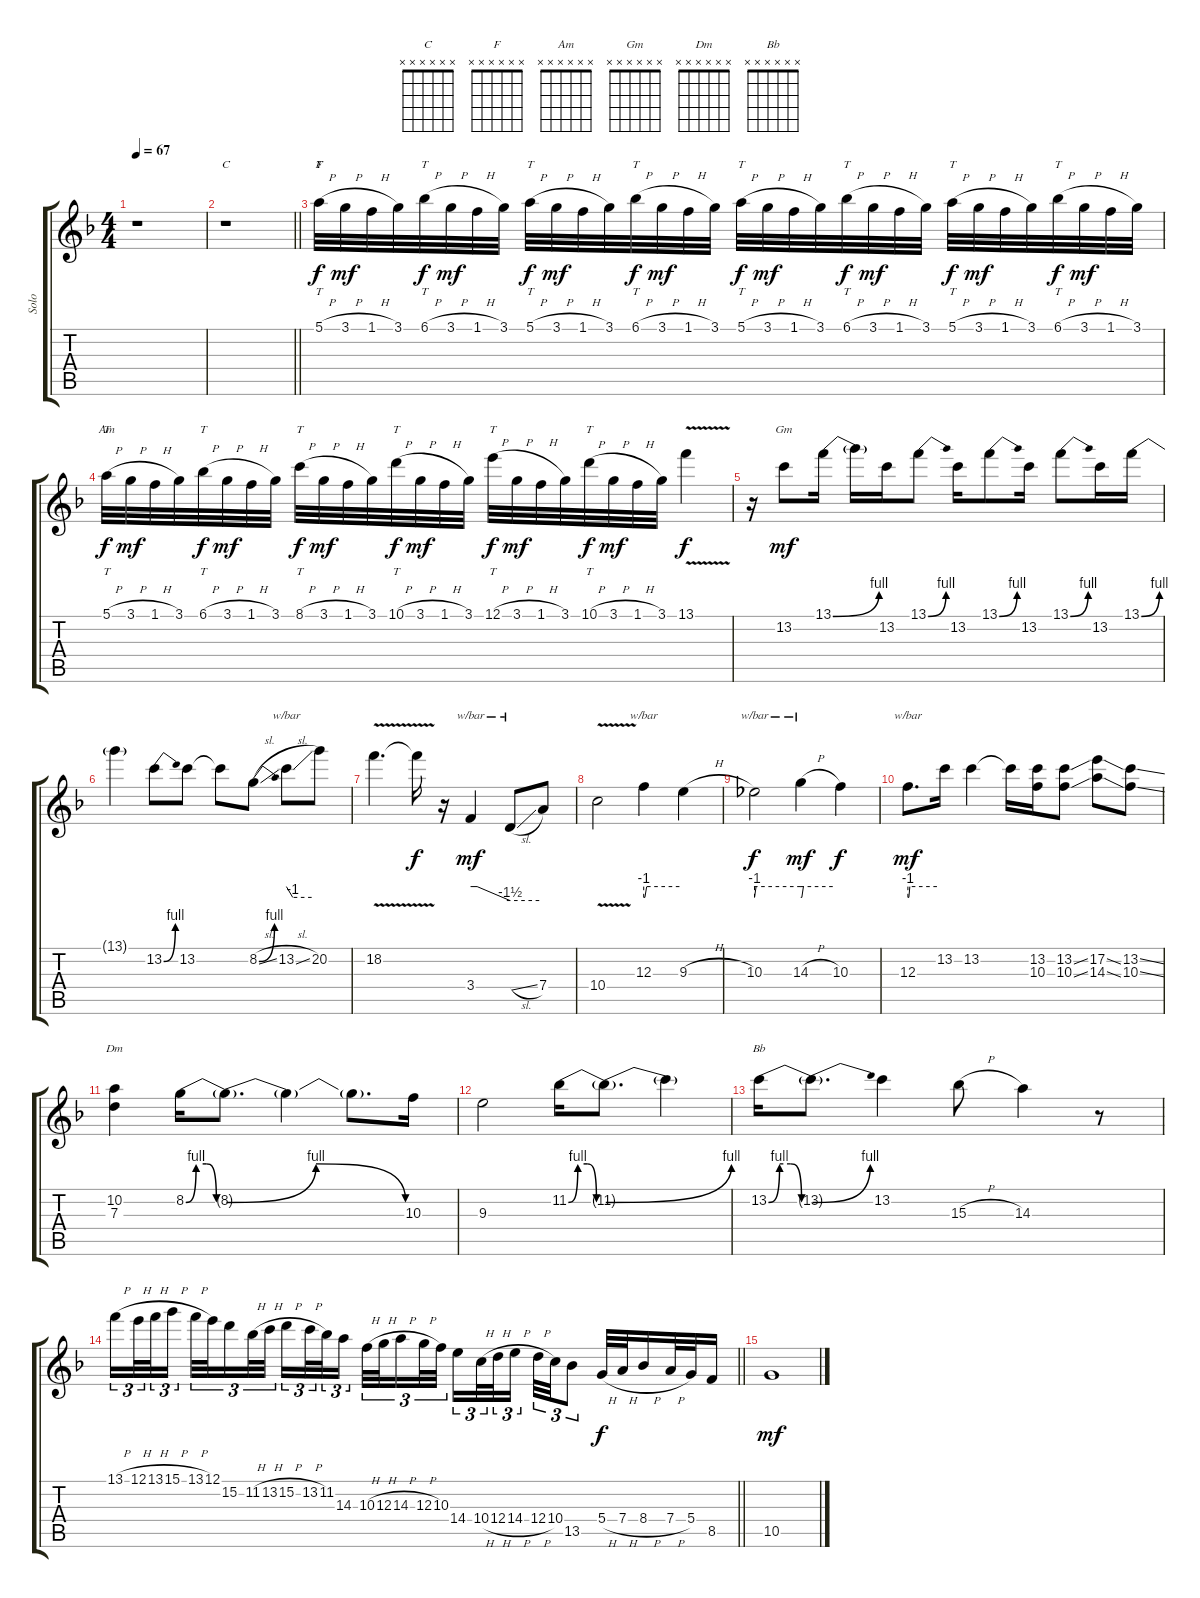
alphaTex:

\track ("Solo" "Solo") {instrument overdrivenguitar}
\staff {score tabs}
\tuning (E4 B3 G3 D3 A2 E2) {hide}
\chord ("C" x x x x x x)
\chord ("F" x x x x x x)
\chord ("Am" x x x x x x)
\chord ("Gm" x x x x x x)
\chord ("Dm" x x x x x x)
\chord ("Bb" x x x x x x)
\ts (4 4)
\tempo 67
\clef g2
\ks dminor
r.1{dy f instrument overdrivenguitar} |
\barLineRight lightlight
r.1{ch "C"} |
5.1{h}.32{tt ch "F"} 3.1{h}.32{dy mf} 1.1{h}.32 3.1.32 6.1{h}.32{tt dy f} 3.1{h}.32{dy mf} 1.1{h}.32 3.1.32 5.1{h}.32{tt dy f} 3.1{h}.32{dy mf} 1.1{h}.32 3.1.32 6.1{h}.32{tt dy f} 3.1{h}.32{dy mf} 1.1{h}.32 3.1.32 5.1{h}.32{tt dy f} 3.1{h}.32{dy mf} 1.1{h}.32 3.1.32 6.1{h}.32{tt dy f} 3.1{h}.32{dy mf} 1.1{h}.32 3.1.32 5.1{h}.32{tt dy f} 3.1{h}.32{dy mf} 1.1{h}.32 3.1.32 6.1{h}.32{tt dy f} 3.1{h}.32{dy mf} 1.1{h}.32 3.1.32 |
5.1{h}.32{tt ch "Am" dy f} 3.1{h}.32{dy mf} 1.1{h}.32 3.1.32 6.1{h}.32{tt dy f} 3.1{h}.32{dy mf} 1.1{h}.32 3.1.32 8.1{h}.32{tt dy f} 3.1{h}.32{dy mf} 1.1{h}.32 3.1.32 10.1{h}.32{tt dy f} 3.1{h}.32{dy mf} 1.1{h}.32 3.1.32 12.1{h}.32{tt dy f} 3.1{h}.32{dy mf} 1.1{h}.32 3.1.32 10.1{h}.32{tt dy f} 3.1{h}.32{dy mf} 1.1{h}.32 3.1.32 13.1{v}.4{dy f} |
r.16 13.2.8{ch "Gm" dy mf} 13.1{be (bend 0 0 60 4)}.16 13.1{t}.16 13.2.16 13.1{be (bend 0 0 60 4)}.8 13.2.16 13.1{be (bend 0 0 60 4)}.8 13.2.16 13.1{be (bend 0 0 60 4)}.8 13.2.16 13.1{be (bend 0 0 60 4)}.16 |
13.1{t}.4 13.2{be (bend 0 0 60 4)}.8 13.2.8 13.2{t}.8 8.2{be (bend 0 0 60 4) sl}.8 13.2{sl}.8{tbe (custom default 0 0 15 -4 60 -4)} 20.2.8 |
18.2{v}.4{d} 18.2{t}.16{dy f} r.16 3.4.4{tbe (custom default 0 0 10 0 60 -6) dy mf} 3.4{sl t}.8{tbe (hold default 0 -6 60 -6)} 7.4.8 |
10.4{v}.2 12.3.4{tbe (custom default 0 -4 2 -4 5 0 60 0)} 9.3{h}.4 |
10.3.2{tbe (custom default 0 -4 2 0 60 0) dy f} 14.3{h}.4{tbe (custom default 0 -4 2 -4 5 0 60 0) dy mf} 10.3.4{dy f} |
12.3.8{d tbe (custom default 0 -4 2 -4 4 0 60 0) dy mf} 13.2.16 13.2.4 13.2{t}.16 (13.2 10.3).16 (13.2{ss} 10.3{ss}).8 (17.2{ss} 14.3{ss}).8 (13.2{ss} 10.3{ss}).8 |
(10.2 7.3).4{ch "Dm"} 8.2{be (custom 0 0 15 4 30 4 45 0 60 0)}.16 8.2{be (bendrelease 0 0 2 4 52 4 60 0) t}.8{d} 8.2{t}.4 8.2{t}.8{d} 10.3.16 |
9.3.2 11.2{be (custom 0 0 15 4 30 4 45 0 60 0)}.16 11.2{be (bend 0 0 60 4) t}.8{d} 11.2{t}.4 |
13.2{be (custom 0 0 15 4 30 4 45 0 60 0)}.16{ch "Bb"} 13.2{be (bend 0 0 60 4) t}.8{d} 13.2.4 15.3{h}.8 14.3.4 r.8 |
\barLineRight lightlight
13.1{h}.16{tu (3 2) beam merge} 12.1{h}.32{tu (3 2) beam merge} 13.1{h}.32{tu (3 2) beam merge} 15.1{h}.16{tu (3 2) beam splitsecondary} 13.1{h}.32{tu (3 2) beam merge} 12.1.32{tu (3 2) beam merge} 15.2.16{tu (3 2) beam merge} 11.2{h}.32{tu (3 2) beam merge} 13.2{h}.32{tu (3 2)} 15.2{h}.16{tu (3 2) beam merge} 13.2{h}.32{tu (3 2) beam merge} 11.2.32{tu (3 2) beam merge} 14.3.16{tu (3 2) beam splitsecondary} 10.3{h}.32{tu (3 2) beam merge} 12.3{h}.32{tu (3 2) beam merge} 14.3{h}.16{tu (3 2) beam merge} 12.3{h}.32{tu (3 2) beam merge} 10.3.32{tu (3 2)} 14.4.16{tu (3 2) beam merge} 10.4{h}.32{tu (3 2) beam merge} 12.4{h}.32{tu (3 2) beam merge} 14.4{h}.16{tu (3 2) beam splitsecondary} 12.4{h}.32{tu (3 2) beam merge} 10.4.32{tu (3 2) beam merge} 13.5.8{tu (3 2)} 5.4{h}.32{dy f} 7.4{h}.32 8.4{h}.16 7.4{h}.32 5.4.32 8.5.16 |
10.5.1{dy mf}
